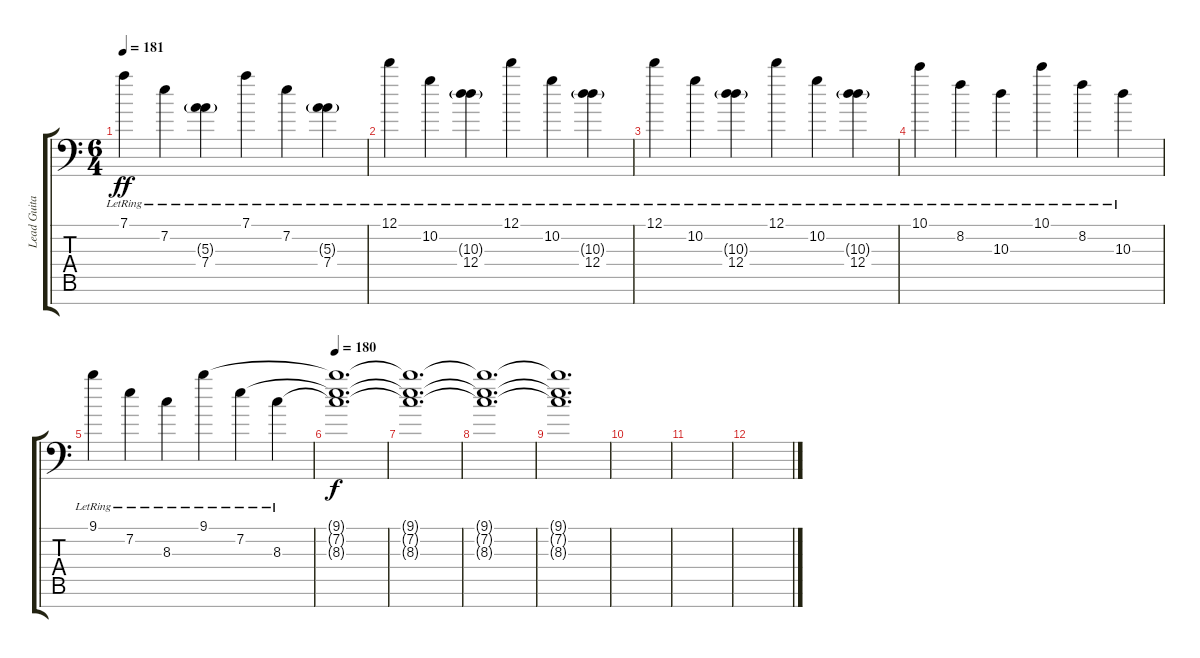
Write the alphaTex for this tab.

\track ("Lead Guitar #2" "Lead Guita") {instrument distortionguitar}
\staff {score tabs}
\tuning (D4 A3 E3 D3 A2 E2 A1) {hide}
\ts (6 4)
\tempo 181
\clef f4
\ks c
7.1{lr}.4{dy ff} 7.2{lr}.4 (5.3{g lr} 7.4{lr}).4 7.1{lr}.4 7.2{lr}.4 (5.3{g lr} 7.4{lr}).4 |
12.1{lr}.4 10.2{lr}.4 (10.3{g lr} 12.4).4 12.1{lr}.4 10.2{lr}.4 (10.3{g lr} 12.4).4 |
12.1{lr}.4 10.2{lr}.4 (10.3{g lr} 12.4).4 12.1{lr}.4 10.2{lr}.4 (10.3{g lr} 12.4).4 |
10.1{lr}.4 8.2{lr}.4 10.3{lr}.4 10.1{lr}.4 8.2{lr}.4 10.3{lr}.4 |
9.1{lr}.4 7.2{lr}.4 8.3{lr}.4 9.1{lr}.4 7.2{lr}.4 8.3{lr}.4 |
\section ("" "")
\tempo 180
(9.1{t} 7.2{t} 8.3{t}).1{d dy f} |
(9.1{t} 7.2{t} 8.3{t}).1{d} |
(9.1{t} 7.2{t} 8.3{t}).1{d} |
(9.1{t} 7.2{t} 8.3{t}).1{d} |
|
|
\section ("" "")
